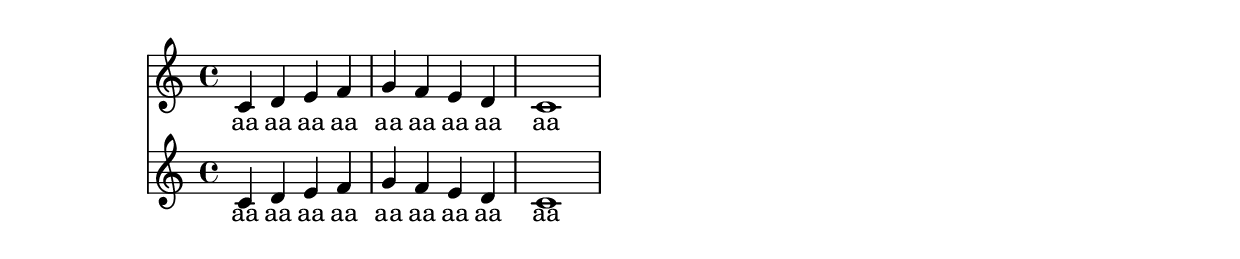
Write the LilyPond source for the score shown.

%% DO NOT EDIT this file manually; it is automatically
%% generated from LSR http://lsr.dsi.unimi.it
%% Make any changes in LSR itself, or in Documentation/snippets/new/ ,
%% and then run scripts/auxiliar/makelsr.py
%%
%% This file is in the public domain.
\version "2.14.2"

\header {
  lsrtags = "correction-wanted, vocal-music, workaround, text, spacing"

%% Translation of GIT committish: 6977ddc9a3b63ea810eaecb864269c7d847ccf98
  texidoces = "
Este fragmento de código muestra cómo situar la línea de base de la
letra más cerca del pentagrama.

"
  doctitlees = "Ajuste del especiado vertical de la letra"


%% Translation of GIT committish: 9a65042d49324f2e3dff18c4b0858def81232eea
  texidocfr = "
Cet extrait illustre la manière de rapprocher la ligne de paroles
de la portée.

"
  doctitlefr = "Ajustement de l'espacement vertical des paroles"


  texidoc = "
This snippet shows how to bring the lyrics line closer to the staff.
[This behaviour is no longer used from version 2.13 onwards.]

"
  doctitle = "Adjusting lyrics vertical spacing"
} % begin verbatim



% Default layout:
<<
  \new Staff \new Voice = melody \relative c' {
    c4 d e f
    g4 f e d
    c1
  }
  \new Lyrics \lyricsto melody { aa aa aa aa aa aa aa aa aa }

  \new Staff {
    \new Voice = melody \relative c' {
      c4 d e f
      g4 f e d
      c1
    }
  }
  % Reducing the minimum space below the staff and above the lyrics:
  \new Lyrics \with {
    \override VerticalAxisGroup #'nonstaff-relatedstaff-spacing = #'((basic-distance . 1))
  }
  \lyricsto melody { aa aa aa aa aa aa aa aa aa }
>>
